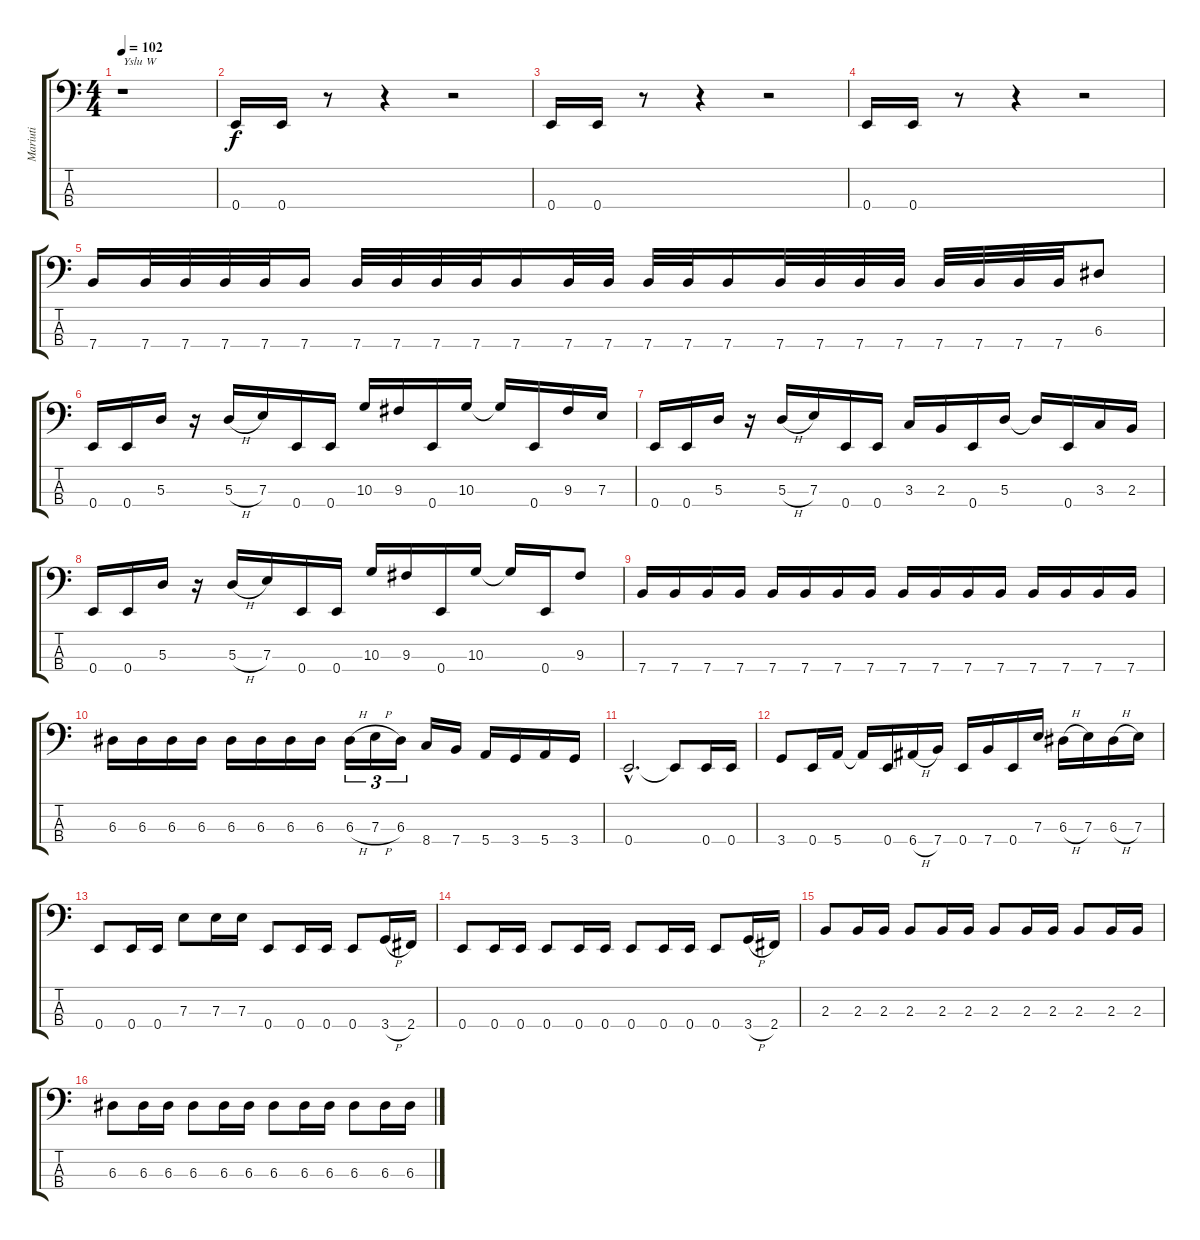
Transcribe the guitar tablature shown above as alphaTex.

\track ("Mariuti" "Mariuti") {instrument electricbasspick}
\staff {score tabs}
\tuning (G2 D2 A1 E1) {hide}
\ts (4 4)
\tempo 102
\clef f4
\ks c
r.1{txt "Yslu W" dy f instrument electricbasspick} |
0.4.16 0.4.16 r.8 r.4 r.2 |
0.4.16 0.4.16 r.8 r.4 r.2 |
0.4.16 0.4.16 r.8 r.4 r.2 |
7.4.16 7.4.32 7.4.32 7.4.32 7.4.32 7.4.16 7.4.32 7.4.32 7.4.32 7.4.32 7.4.16 7.4.32 7.4.32 7.4.32 7.4.32 7.4.16 7.4.32 7.4.32 7.4.32 7.4.32 7.4.32 7.4.32 7.4.32 7.4.32 6.3.8 |
0.4.16 0.4.16 5.3.16 r.16 5.3{h}.16 7.3.16 0.4.16 0.4.16 10.3.16 9.3.16 0.4.16 10.3.16 10.3{t}.16 0.4.16 9.3.16 7.3.16 |
0.4.16 0.4.16 5.3.16 r.16 5.3{h}.16 7.3.16 0.4.16 0.4.16 3.3.16 2.3.16 0.4.16 5.3.16 5.3{t}.16 0.4.16 3.3.16 2.3.16 |
0.4.16 0.4.16 5.3.16 r.16 5.3{h}.16 7.3.16 0.4.16 0.4.16 10.3.16 9.3.16 0.4.16 10.3.16 10.3{t}.16 0.4.16 9.3.8 |
7.4.16 7.4.16 7.4.16 7.4.16 7.4.16 7.4.16 7.4.16 7.4.16 7.4.16 7.4.16 7.4.16 7.4.16 7.4.16 7.4.16 7.4.16 7.4.16 |
6.3.16 6.3.16 6.3.16 6.3.16 6.3.16 6.3.16 6.3.16 6.3.16 6.3{h}.16{tu (3 2)} 7.3{h}.16{tu (3 2)} 6.3.16{tu (3 2)} 8.4.16 7.4.16 5.4.16 3.4.16 5.4.16 3.4.16 |
0.4{hac}.2{d} 0.4{t}.8 0.4.16 0.4.16 |
3.4.8 0.4.16 5.4.16 5.4{t}.16 0.4.16 6.4{h}.16 7.4.16 0.4.16 7.4.16 0.4.16 7.3.16 6.3{h}.16 7.3.16 6.3{h}.16 7.3.16 |
0.4.8 0.4.16 0.4.16 7.3.8 7.3.16 7.3.16 0.4.8 0.4.16 0.4.16 0.4.8 3.4{h}.16 2.4.16 |
0.4.8 0.4.16 0.4.16 0.4.8 0.4.16 0.4.16 0.4.8 0.4.16 0.4.16 0.4.8 3.4{h}.16 2.4.16 |
2.3.8 2.3.16 2.3.16 2.3.8 2.3.16 2.3.16 2.3.8 2.3.16 2.3.16 2.3.8 2.3.16 2.3.16 |
6.3.8 6.3.16 6.3.16 6.3.8 6.3.16 6.3.16 6.3.8 6.3.16 6.3.16 6.3.8 6.3.16 6.3.16
